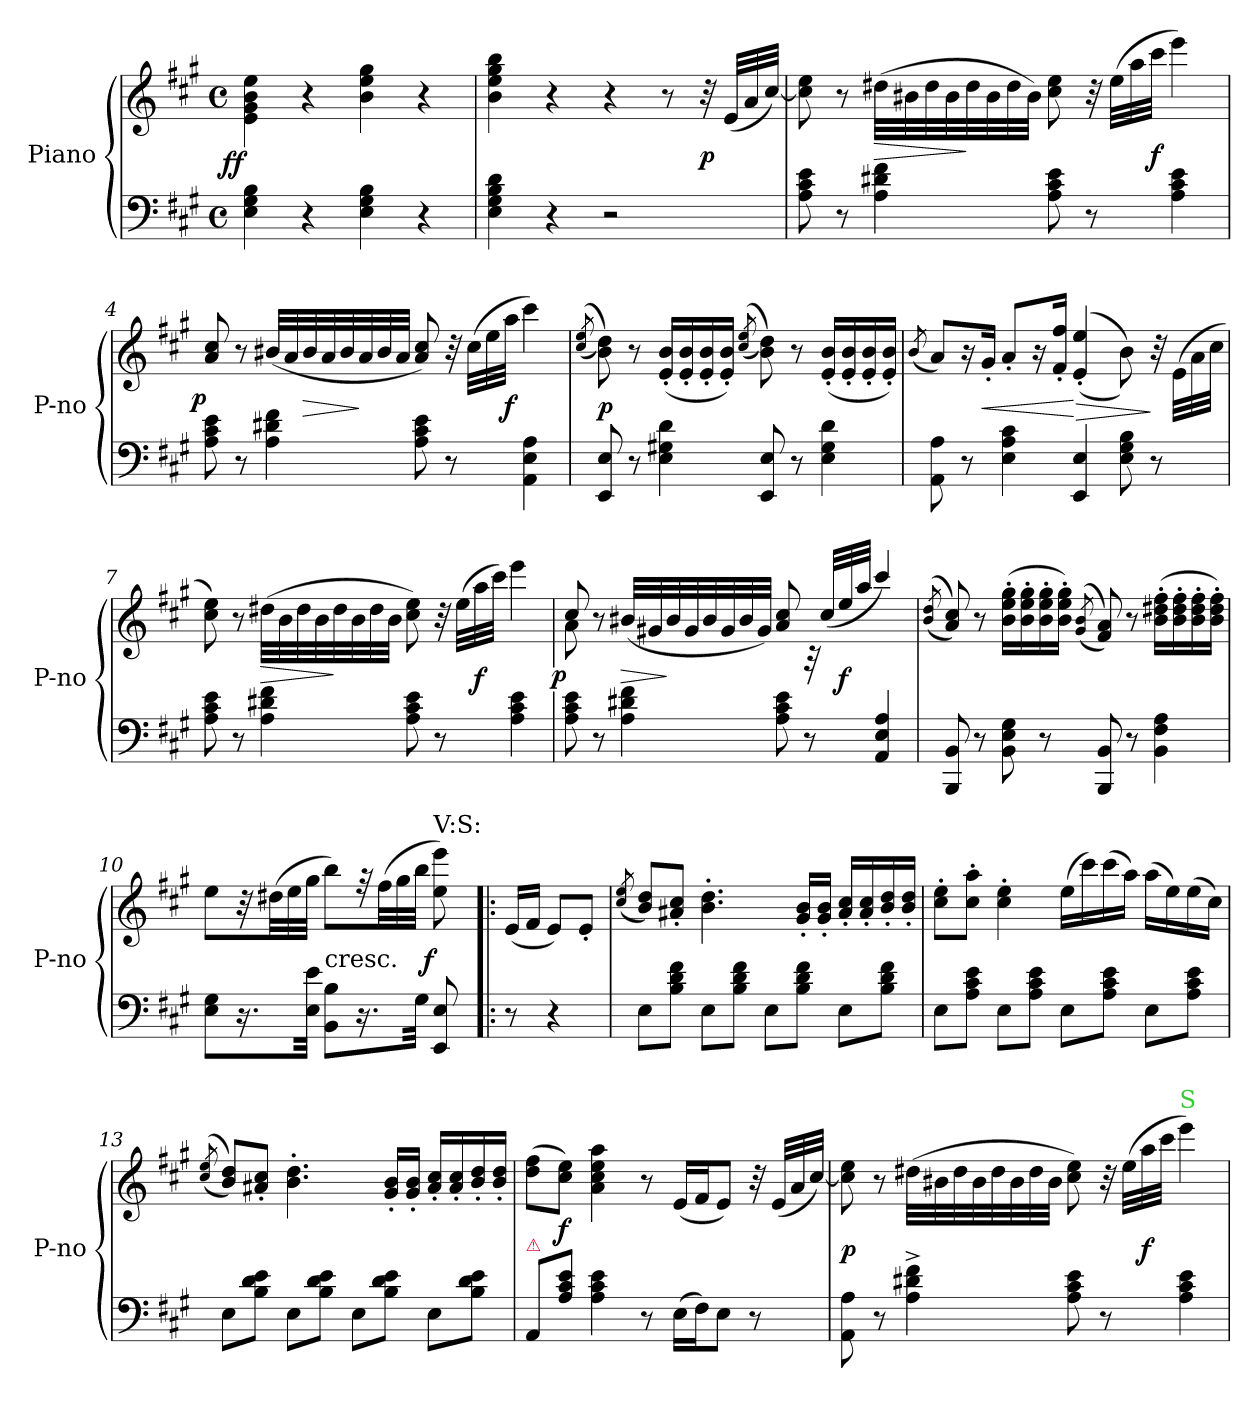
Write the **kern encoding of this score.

**kern	**kern	**dynam
*part1	*part1	*part1
*staff2	*staff1	*staff1/2
*I"Piano	*	*
*I'P-no	*	*
*clefF4	*clefG2	*
*k[f#c#g#]	*k[f#c#g#]	*
*M4/4	*M4/4	*
*met(c)	*met(c)	*
=1	=1	=1
!	!	!LO:DY:rj
4E\ 4G#\ 4B\	4e\ 4g#\ 4b\ 4ee\	ff
4r	4r	.
4E\ 4G#\ 4B\	4b\ 4ee\ 4gg#\	.
4r	4r	.
=2	=2	=2
4E\ 4G#\ 4B\ 4d\	4b\ 4ee\ 4gg#\ 4bb\	.
4r	4r	.
2r	4r	.
.	8r	.
.	32r	p
.	(32e/LLL	.
.	32a/	.
.	[32cc#\JJJ)	.
=3	=3	=3
8A\ 8c#\ 8e\	8cc#]\ 8ee\	.
8r	8r	.
4A\ 4d#X\ 4f#\	(32dd#X\LLL	>
.	32b#X\	.
.	32dd#\	.
.	32b#\	.
.	32dd#\	]
.	32b#\	.
.	32dd#\	.
.	32b#\JJJ)	.
8A\ 8c#\ 8e\	8cc#\ 8ee\	.
8r	32r	.
.	(32ee\LLL	.
.	32aa\	.
.	32ccc#\JJJ	f
4A\ 4c#\ 4e\	4eee\)	.
=4	=4	=4
!	!	!LO:DY:rj
8A\ 8c#\ 8e\	8a/ 8cc#/	p
8r	8r	.
4A\ 4d#X\ 4f#\	(32b#X\LLL	.
.	32a/	.
.	32b#\	>
.	32a/	.
.	32b#\	.
.	32a/	]
.	32b#\	.
.	32a/JJJ	.
8A\ 8c#\ 8e\	8a/ 8cc#/)	.
8r	32r	.
.	(32cc#\LLL	.
.	32ee\	.
.	32aa\JJJ	f
4AA\ 4E\ 4A\	4ccc#\)	.
=5	=5	=5
.	(<(>8qcc#/ 8qee/	.
8EE/ 8E/	8b\ 8dd\))	p
8r	8r	.
4E\ 4G#X\ 4d\	(16e'/ 16b'/LL	.
.	16e'/ 16b'/	.
.	16e'/ 16b'/	.
.	16e'/ 16b'/JJ)	.
.	(<(>8qcc#/ 8qee/	.
8EE/ 8E/	8b\ 8dd\))	.
8r	8r	.
4E\ 4G#\ 4d\	(16e'/ 16b'/LL	.
.	16e'/ 16b'/	.
.	16e'/ 16b'/	.
.	16e'/ 16b'/JJ)	.
=6	=6	=6
.	(8qb/	.
8AA\ 8A\	8a/L)	.
8r	16r	.
.	16g#'/Jk	<
4E\ 4A\ 4c#\	8a'/L	.
.	16r	.
.	16f#'\ 16ff#'\Jk	.
4EE/ 4E/	(<(>4e'/ 4ee'/	[ >
8E\ 8G#\ 8B\	8b\))	.
8r	32r	]
.	(32e\LLL	.
.	32a\	.
.	32cc#\JJJ	.
=7	=7	=7
8A\ 8c#\ 8e\	8cc#\ 8ee\)	.
8r	8r	.
4A\ 4d#X\ 4f#\	(32dd#X\LLL	>
.	32b\	.
.	32dd#\	.
.	32b\	.
.	32dd#\	]
.	32b\	.
.	32dd#\	.
.	32b\JJJ	.
8A\ 8c#\ 8e\	8cc#\ 8ee\)	.
8r	32r	.
.	(32ee\LLL	.
.	32aa\	f
.	32ccc#\JJJ)	.
4A\ 4c#\ 4e\	4eee\	.
=8	=8	=8
*	*^	*
!	!	!	!LO:DY:rj
8A\ 8c#\ 8e\	8cc#/	8a\	p
8r	8r	8ryy	.
4A\ 4d#X\ 4f#\	(32b#X/LLL	4ryy	>
.	32g#X/	.	.
.	32b#/	.	]
.	32g#/	.	.
.	32b#/	.	.
.	32g#/	.	.
.	32b#/	.	.
.	32g#/JJJ)	.	.
8A\ 8c#\ 8e\	8a/ 8cc#/	2ryy	.
8r	32rA	.	.
.	(32cc#/LLL	.	.
.	32ee/	.	f
.	32aa/JJJ	.	.
4AA/ 4E/ 4A/	4ccc#/)	.	.
*	*v	*v	*
=9	=9	=9
.	(<(>8qb/ 8qdd/	.
8BBB/ 8BB/	8a/ 8cc#/))	.
8r	8r	.
8BB\ 8E\ 8G#\	(16b'\ 16ee'\ 16gg#'\LL	.
.	16b'\ 16ee'\ 16gg#'\	.
8r	16b'\ 16ee'\ 16gg#'\	.
.	16b'\ 16ee'\ 16gg#'\JJ)	.
.	(<(>8qg#/ 8qb/	.
8BBB/ 8BB/	8f#/ 8a/))	.
8r	8r	.
4BB\ 4F#\ 4A\	(16b'\ 16dd#X'\ 16ff#'\LL	.
.	16b'\ 16dd#'\ 16ff#'\	.
.	16b'\ 16dd#'\ 16ff#'\	.
.	16b'\ 16dd#'\ 16ff#'\JJ)	.
=10	=10	=10
*	*^	*
8E\ 8G#\L	8ee\L	4ryy	.
16.r	32r	.	.
.	(32dd#X\LL	.	.
.	32ee\	.	.
32E\ 32e\Jkk	32gg#\JJJ	.	.
!	!LO:TX:c:t=cresc.	!	!
8BB\ 8B\L	8bb\L)	8...ryy	.
16.r	32r	.	.
.	(32ff#\LL	.	.
.	32gg#\	.	.
32G#\Jkk	32bb\JJJ	.	.
.	.	8ryy	f
!	!LO:TX:a:t=V&colon;S&colon;	!	!
8EE/ 8E/	8ee\ 8eee\)	.	.
.	.	64ryy	.
*	*v	*v	*
=!|:	=!|:	=!|:
8r	(16e/LL	.
.	16f#/JJ	.
4r	8e/L)	.
.	8e'/J	.
=11	=11	=11
.	(8qcc#/ 8qee/	.
8E\L	8b\ 8dd\L)	.
8B\ 8d\ 8f#\J	8a#X'/ 8cc#'/J	.
8E\L	4.b'\ 4.dd'\	.
8B\ 8d\ 8f#\J	.	.
8E\L	.	.
8B\ 8d\ 8f#\J	16g#'/ 16b'/LL	.
.	16g#'/ 16b'/JJ	.
8E\L	16a#'/ 16cc#'/LL	.
.	16a#'/ 16cc#'/	.
8B\ 8d\ 8f#\J	16b'\ 16dd'\	.
.	16b'\ 16dd'\JJ	.
=12	=12	=12
8E\L	8cc#'\ 8ee'\L	.
8A\ 8c#\ 8e\J	8cc#'\ 8aa'\J	.
8E\L	4cc#'\ 4ee'\	.
8A\ 8c#\ 8e\J	.	.
8E\L	(16ee\LL	.
.	16ccc#\)	.
8A\ 8c#\ 8e\J	(16ccc#\	.
.	16aa\JJ)	.
8E\L	(16aa\LL	.
.	16ee\)	.
8A\ 8c#\ 8e\J	(16ee\	.
.	16cc#\JJ)	.
=13	=13	=13
.	(<(>8qcc#/ 8qee/	.
8E\L	8b\ 8dd\L))	.
8B\ 8d\ 8e\J	8a#X'/ 8cc#'/J	.
8E\L	4.b'\ 4.dd'\	.
8B\ 8d\ 8e\J	.	.
8E\L	.	.
8B\ 8d\ 8e\J	16g#'/ 16b'/LL	.
.	16g#'/ 16b'/JJ	.
8E\L	16a#'/ 16cc#'/LL	.
.	16a#'/ 16cc#'/	.
8B\ 8d\ 8e\J	16b'/ 16dd'/	.
.	16b'/ 16dd'/JJ	.
=14	=14	=14
!LO:TX:a:color=crimson:t=⚠	!	!
8AA/L	(8dd\ 8ff#\L	.
8A\ 8c#\ 8e\J	8cc#\ 8ee\J)	f
4A\ 4c#\ 4e\	4a\ 4cc#\ 4ee\ 4aa\	.
8r	8r	.
(16E\LL	(16e/LL	.
16F#\J)	16f#/J	.
8E\J	8e/J)	.
8r	32r	.
.	(32e/LLL	.
.	32a/	.
.	[32cc#\JJJ)	.
=15	=15	=15
8AA\ 8A\	8cc#]\ 8ee\	p
8r	8r	.
4A^\ 4d#X^\ 4f#^\	(32dd#X\LLL	.
.	32b#X\	.
.	32dd#\	.
.	32b#\	.
.	32dd#\	.
.	32b#\	.
.	32dd#\	.
.	32b#\JJJ	.
8A\ 8c#\ 8e\	8cc#\ 8ee\)	.
8r	32r	.
.	(32ee\LLL	.
.	32aa\	f
.	32ccc#\JJJ	.
!	!LO:TX:a:color=limegreen:t=S	!
4A\ 4c#\ 4e\	4eee\)	.
=	=	=
*-	*-	*-
